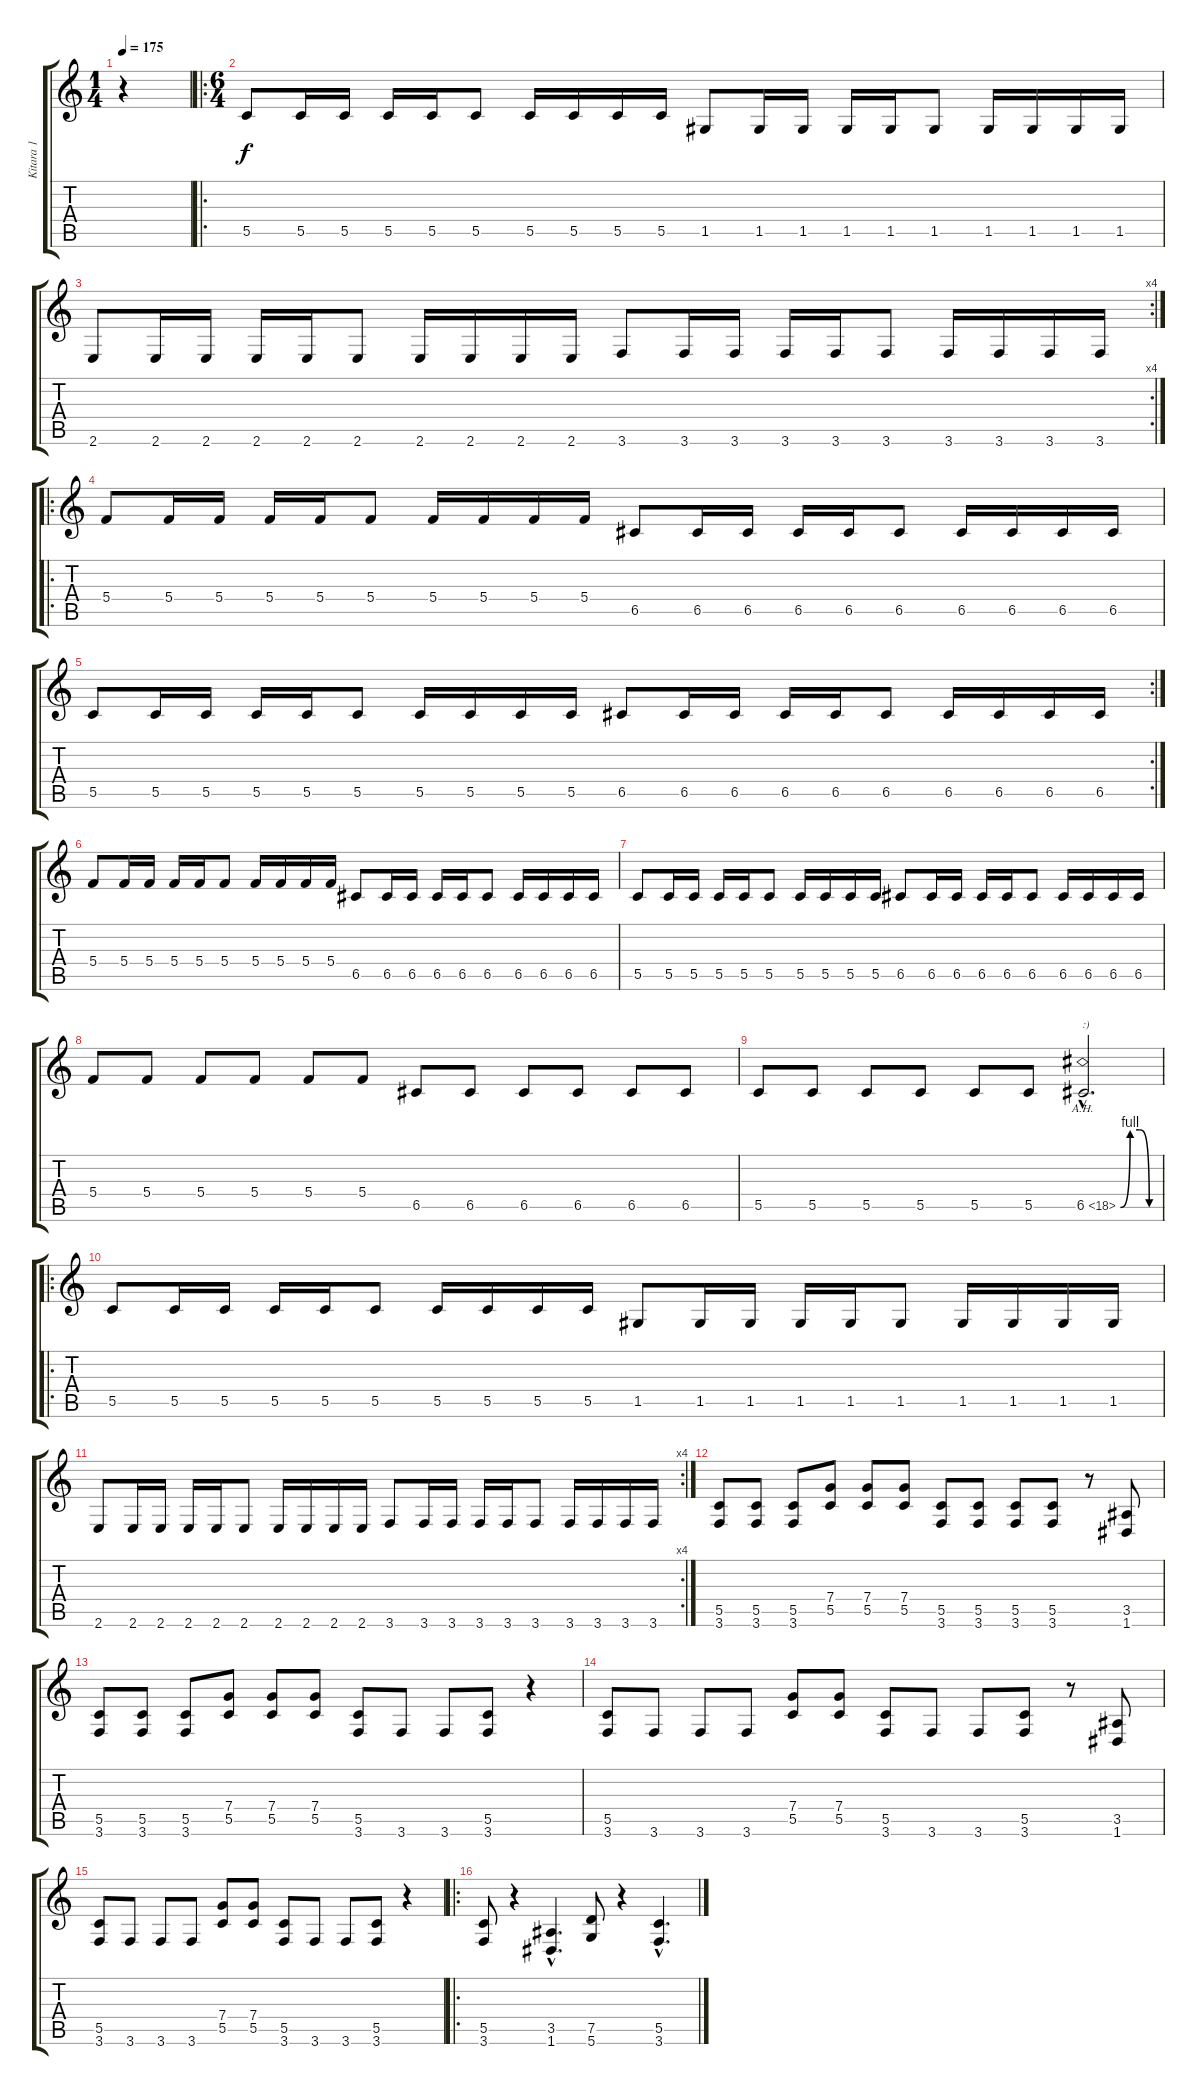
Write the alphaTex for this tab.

\track ("Kitara 1" "Kitara 1") {instrument distortionguitar}
\staff {score tabs}
\tuning (D4 A3 F3 C3 G2 D2) {hide}
\ts (1 4)
\tempo 175
\clef g2
\ks c
r.4{dy f instrument distortionguitar} |
\ro
\ts (6 4)
5.5.8 5.5.16 5.5.16 5.5.16 5.5.16 5.5.8 5.5.16 5.5.16 5.5.16 5.5.16 1.5.8 1.5.16 1.5.16 1.5.16 1.5.16 1.5.8 1.5.16 1.5.16 1.5.16 1.5.16 |
\rc 4
2.6.8 2.6.16 2.6.16 2.6.16 2.6.16 2.6.8 2.6.16 2.6.16 2.6.16 2.6.16 3.6.8 3.6.16 3.6.16 3.6.16 3.6.16 3.6.8 3.6.16 3.6.16 3.6.16 3.6.16 |
\ro
5.4.8 5.4.16 5.4.16 5.4.16 5.4.16 5.4.8 5.4.16 5.4.16 5.4.16 5.4.16 6.5.8 6.5.16 6.5.16 6.5.16 6.5.16 6.5.8 6.5.16 6.5.16 6.5.16 6.5.16 |
\rc 2
5.5.8 5.5.16 5.5.16 5.5.16 5.5.16 5.5.8 5.5.16 5.5.16 5.5.16 5.5.16 6.5.8 6.5.16 6.5.16 6.5.16 6.5.16 6.5.8 6.5.16 6.5.16 6.5.16 6.5.16 |
5.4.8 5.4.16 5.4.16 5.4.16 5.4.16 5.4.8 5.4.16 5.4.16 5.4.16 5.4.16 6.5.8 6.5.16 6.5.16 6.5.16 6.5.16 6.5.8 6.5.16 6.5.16 6.5.16 6.5.16 |
5.5.8 5.5.16 5.5.16 5.5.16 5.5.16 5.5.8 5.5.16 5.5.16 5.5.16 5.5.16 6.5.8 6.5.16 6.5.16 6.5.16 6.5.16 6.5.8 6.5.16 6.5.16 6.5.16 6.5.16 |
5.4.8 5.4.8 5.4.8 5.4.8 5.4.8 5.4.8 6.5.8 6.5.8 6.5.8 6.5.8 6.5.8 6.5.8 |
5.5.8 5.5.8 5.5.8 5.5.8 5.5.8 5.5.8 6.5{be (custom 0 0 15 4 30 4 45 0 60 0) ah 12 hac}.2{d txt ":)"} |
\ro
5.5.8 5.5.16 5.5.16 5.5.16 5.5.16 5.5.8 5.5.16 5.5.16 5.5.16 5.5.16 1.5.8 1.5.16 1.5.16 1.5.16 1.5.16 1.5.8 1.5.16 1.5.16 1.5.16 1.5.16 |
\rc 4
2.6.8 2.6.16 2.6.16 2.6.16 2.6.16 2.6.8 2.6.16 2.6.16 2.6.16 2.6.16 3.6.8 3.6.16 3.6.16 3.6.16 3.6.16 3.6.8 3.6.16 3.6.16 3.6.16 3.6.16 |
(5.5 3.6).8 (5.5 3.6).8 (5.5 3.6).8 (7.4 5.5).8 (7.4 5.5).8 (7.4 5.5).8 (5.5 3.6).8 (5.5 3.6).8 (5.5 3.6).8 (5.5 3.6).8 r.8 (3.5 1.6).8 |
(5.5 3.6).8 (5.5 3.6).8 (5.5 3.6).8 (7.4 5.5).8 (7.4 5.5).8 (7.4 5.5).8 (5.5 3.6).8 3.6.8 3.6.8 (5.5 3.6).8 r.4 |
(5.5 3.6).8 3.6.8 3.6.8 3.6.8 (7.4 5.5).8 (7.4 5.5).8 (5.5 3.6).8 3.6.8 3.6.8 (5.5 3.6).8 r.8 (3.5 1.6).8 |
(5.5 3.6).8 3.6.8 3.6.8 3.6.8 (7.4 5.5).8 (7.4 5.5).8 (5.5 3.6).8 3.6.8 3.6.8 (5.5 3.6).8 r.4 |
\ro
(5.5 3.6).8 r.4 (3.5{hac} 1.6{hac}).4{d} (7.5 5.6).8 r.4 (5.5{hac} 3.6{hac}).4{d}
